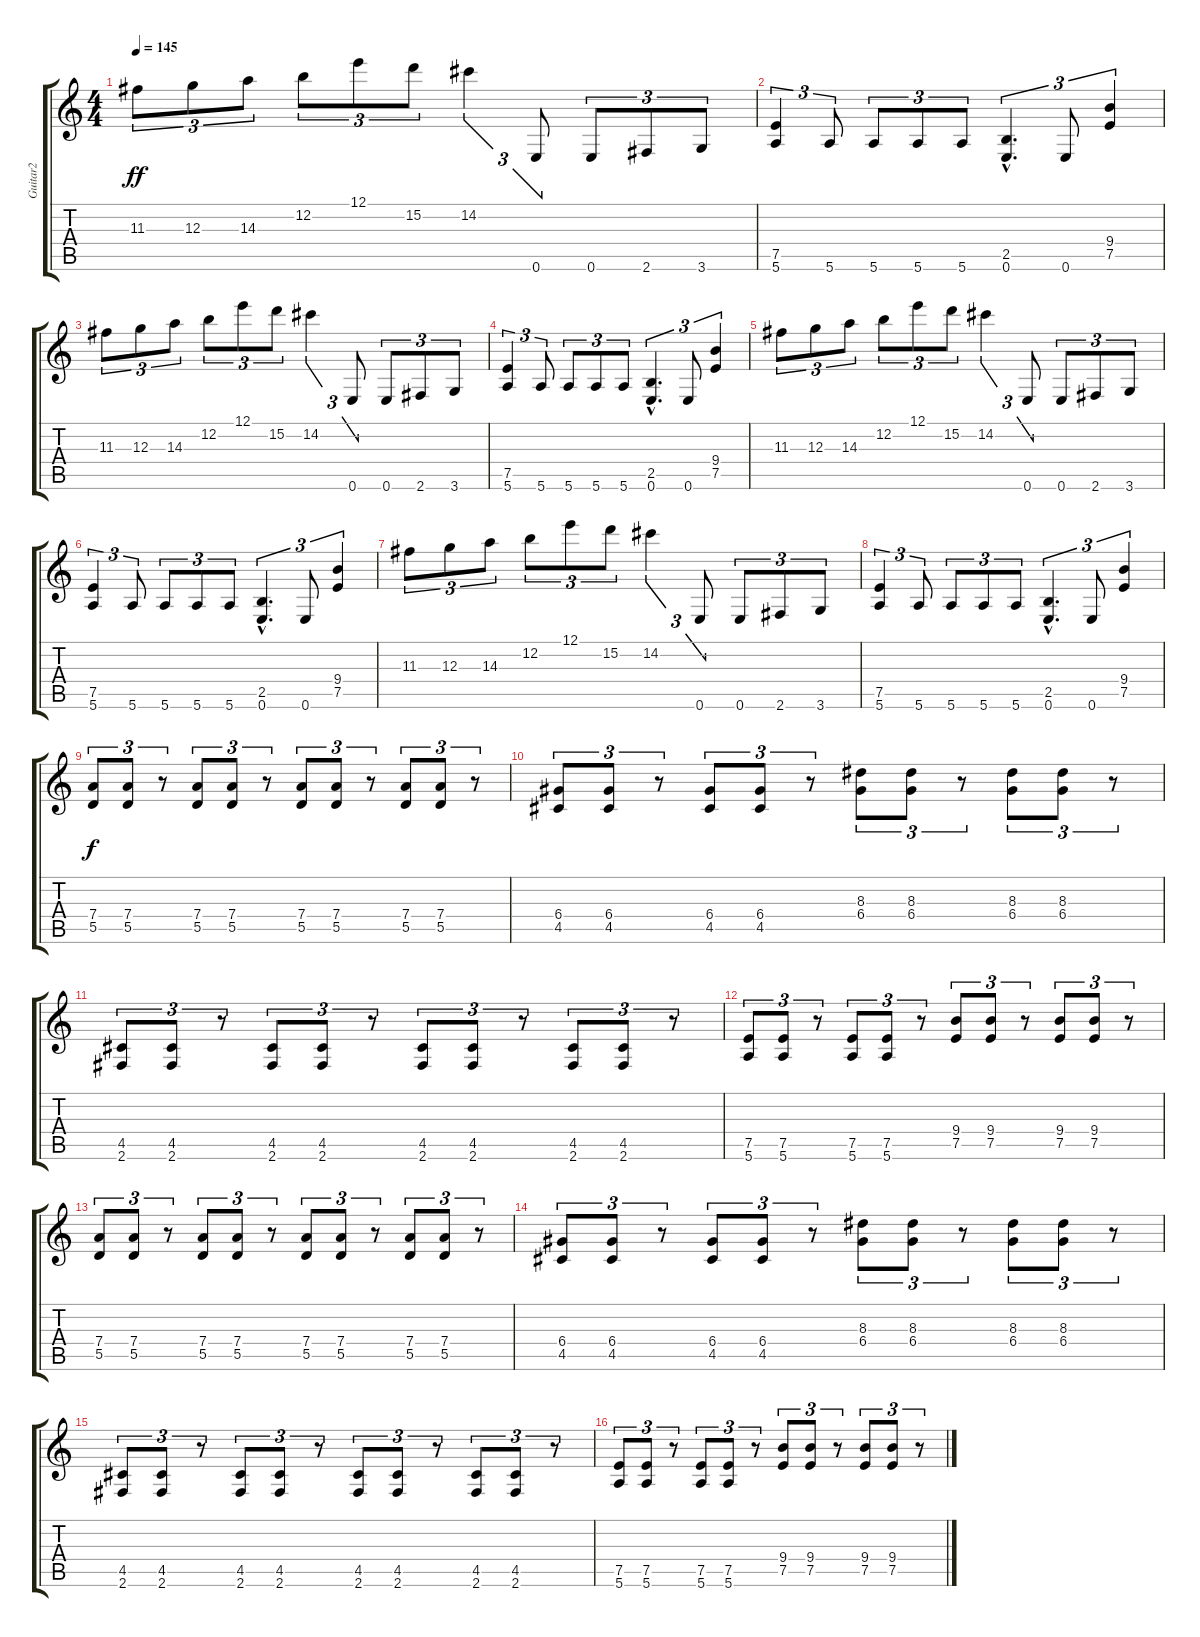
\track ("Guitar2" "Guitar2") {instrument overdrivenguitar}
\staff {score tabs}
\tuning (E4 B3 G3 D3 A2 E2) {hide}
\ts (4 4)
\tempo 145
\clef g2
\ks c
11.3.8{tu (3 2) dy ff} 12.3.8{tu (3 2)} 14.3.8{tu (3 2)} 12.2.8{tu (3 2)} 12.1.8{tu (3 2)} 15.2.8{tu (3 2)} 14.2.4{tu (3 2)} 0.6.8{tu (3 2)} 0.6.8{tu (3 2)} 2.6.8{tu (3 2)} 3.6.8{tu (3 2)} |
(7.5 5.6).4{tu (3 2)} 5.6.8{tu (3 2)} 5.6.8{tu (3 2)} 5.6.8{tu (3 2)} 5.6.8{tu (3 2)} (2.5{hac} 0.6{hac}).4{d tu (3 2)} 0.6.8{tu (3 2)} (9.4 7.5).4{tu (3 2)} |
11.3.8{tu (3 2)} 12.3.8{tu (3 2)} 14.3.8{tu (3 2)} 12.2.8{tu (3 2)} 12.1.8{tu (3 2)} 15.2.8{tu (3 2)} 14.2.4{tu (3 2)} 0.6.8{tu (3 2)} 0.6.8{tu (3 2)} 2.6.8{tu (3 2)} 3.6.8{tu (3 2)} |
(7.5 5.6).4{tu (3 2)} 5.6.8{tu (3 2)} 5.6.8{tu (3 2)} 5.6.8{tu (3 2)} 5.6.8{tu (3 2)} (2.5{hac} 0.6{hac}).4{d tu (3 2)} 0.6.8{tu (3 2)} (9.4 7.5).4{tu (3 2)} |
11.3.8{tu (3 2)} 12.3.8{tu (3 2)} 14.3.8{tu (3 2)} 12.2.8{tu (3 2)} 12.1.8{tu (3 2)} 15.2.8{tu (3 2)} 14.2.4{tu (3 2)} 0.6.8{tu (3 2)} 0.6.8{tu (3 2)} 2.6.8{tu (3 2)} 3.6.8{tu (3 2)} |
(7.5 5.6).4{tu (3 2)} 5.6.8{tu (3 2)} 5.6.8{tu (3 2)} 5.6.8{tu (3 2)} 5.6.8{tu (3 2)} (2.5{hac} 0.6{hac}).4{d tu (3 2)} 0.6.8{tu (3 2)} (9.4 7.5).4{tu (3 2)} |
11.3.8{tu (3 2)} 12.3.8{tu (3 2)} 14.3.8{tu (3 2)} 12.2.8{tu (3 2)} 12.1.8{tu (3 2)} 15.2.8{tu (3 2)} 14.2.4{tu (3 2)} 0.6.8{tu (3 2)} 0.6.8{tu (3 2)} 2.6.8{tu (3 2)} 3.6.8{tu (3 2)} |
(7.5 5.6).4{tu (3 2)} 5.6.8{tu (3 2)} 5.6.8{tu (3 2)} 5.6.8{tu (3 2)} 5.6.8{tu (3 2)} (2.5{hac} 0.6{hac}).4{d tu (3 2)} 0.6.8{tu (3 2)} (9.4 7.5).4{tu (3 2)} |
(7.4 5.5).8{tu (3 2) dy f} (7.4 5.5).8{tu (3 2)} r.8{tu (3 2)} (7.4 5.5).8{tu (3 2)} (7.4 5.5).8{tu (3 2)} r.8{tu (3 2)} (7.4 5.5).8{tu (3 2)} (7.4 5.5).8{tu (3 2)} r.8{tu (3 2)} (7.4 5.5).8{tu (3 2)} (7.4 5.5).8{tu (3 2)} r.8{tu (3 2)} |
(6.4 4.5).8{tu (3 2)} (6.4 4.5).8{tu (3 2)} r.8{tu (3 2)} (6.4 4.5).8{tu (3 2)} (6.4 4.5).8{tu (3 2)} r.8{tu (3 2)} (8.3 6.4).8{tu (3 2)} (8.3 6.4).8{tu (3 2)} r.8{tu (3 2)} (8.3 6.4).8{tu (3 2)} (8.3 6.4).8{tu (3 2)} r.8{tu (3 2)} |
(4.5 2.6).8{tu (3 2)} (4.5 2.6).8{tu (3 2)} r.8{tu (3 2)} (4.5 2.6).8{tu (3 2)} (4.5 2.6).8{tu (3 2)} r.8{tu (3 2)} (4.5 2.6).8{tu (3 2)} (4.5 2.6).8{tu (3 2)} r.8{tu (3 2)} (4.5 2.6).8{tu (3 2)} (4.5 2.6).8{tu (3 2)} r.8{tu (3 2)} |
(7.5 5.6).8{tu (3 2)} (7.5 5.6).8{tu (3 2)} r.8{tu (3 2)} (7.5 5.6).8{tu (3 2)} (7.5 5.6).8{tu (3 2)} r.8{tu (3 2)} (9.4 7.5).8{tu (3 2)} (9.4 7.5).8{tu (3 2)} r.8{tu (3 2)} (9.4 7.5).8{tu (3 2)} (9.4 7.5).8{tu (3 2)} r.8{tu (3 2)} |
(7.4 5.5).8{tu (3 2)} (7.4 5.5).8{tu (3 2)} r.8{tu (3 2)} (7.4 5.5).8{tu (3 2)} (7.4 5.5).8{tu (3 2)} r.8{tu (3 2)} (7.4 5.5).8{tu (3 2)} (7.4 5.5).8{tu (3 2)} r.8{tu (3 2)} (7.4 5.5).8{tu (3 2)} (7.4 5.5).8{tu (3 2)} r.8{tu (3 2)} |
(6.4 4.5).8{tu (3 2)} (6.4 4.5).8{tu (3 2)} r.8{tu (3 2)} (6.4 4.5).8{tu (3 2)} (6.4 4.5).8{tu (3 2)} r.8{tu (3 2)} (8.3 6.4).8{tu (3 2)} (8.3 6.4).8{tu (3 2)} r.8{tu (3 2)} (8.3 6.4).8{tu (3 2)} (8.3 6.4).8{tu (3 2)} r.8{tu (3 2)} |
(4.5 2.6).8{tu (3 2)} (4.5 2.6).8{tu (3 2)} r.8{tu (3 2)} (4.5 2.6).8{tu (3 2)} (4.5 2.6).8{tu (3 2)} r.8{tu (3 2)} (4.5 2.6).8{tu (3 2)} (4.5 2.6).8{tu (3 2)} r.8{tu (3 2)} (4.5 2.6).8{tu (3 2)} (4.5 2.6).8{tu (3 2)} r.8{tu (3 2)} |
(7.5 5.6).8{tu (3 2)} (7.5 5.6).8{tu (3 2)} r.8{tu (3 2)} (7.5 5.6).8{tu (3 2)} (7.5 5.6).8{tu (3 2)} r.8{tu (3 2)} (9.4 7.5).8{tu (3 2)} (9.4 7.5).8{tu (3 2)} r.8{tu (3 2)} (9.4 7.5).8{tu (3 2)} (9.4 7.5).8{tu (3 2)} r.8{tu (3 2)}
